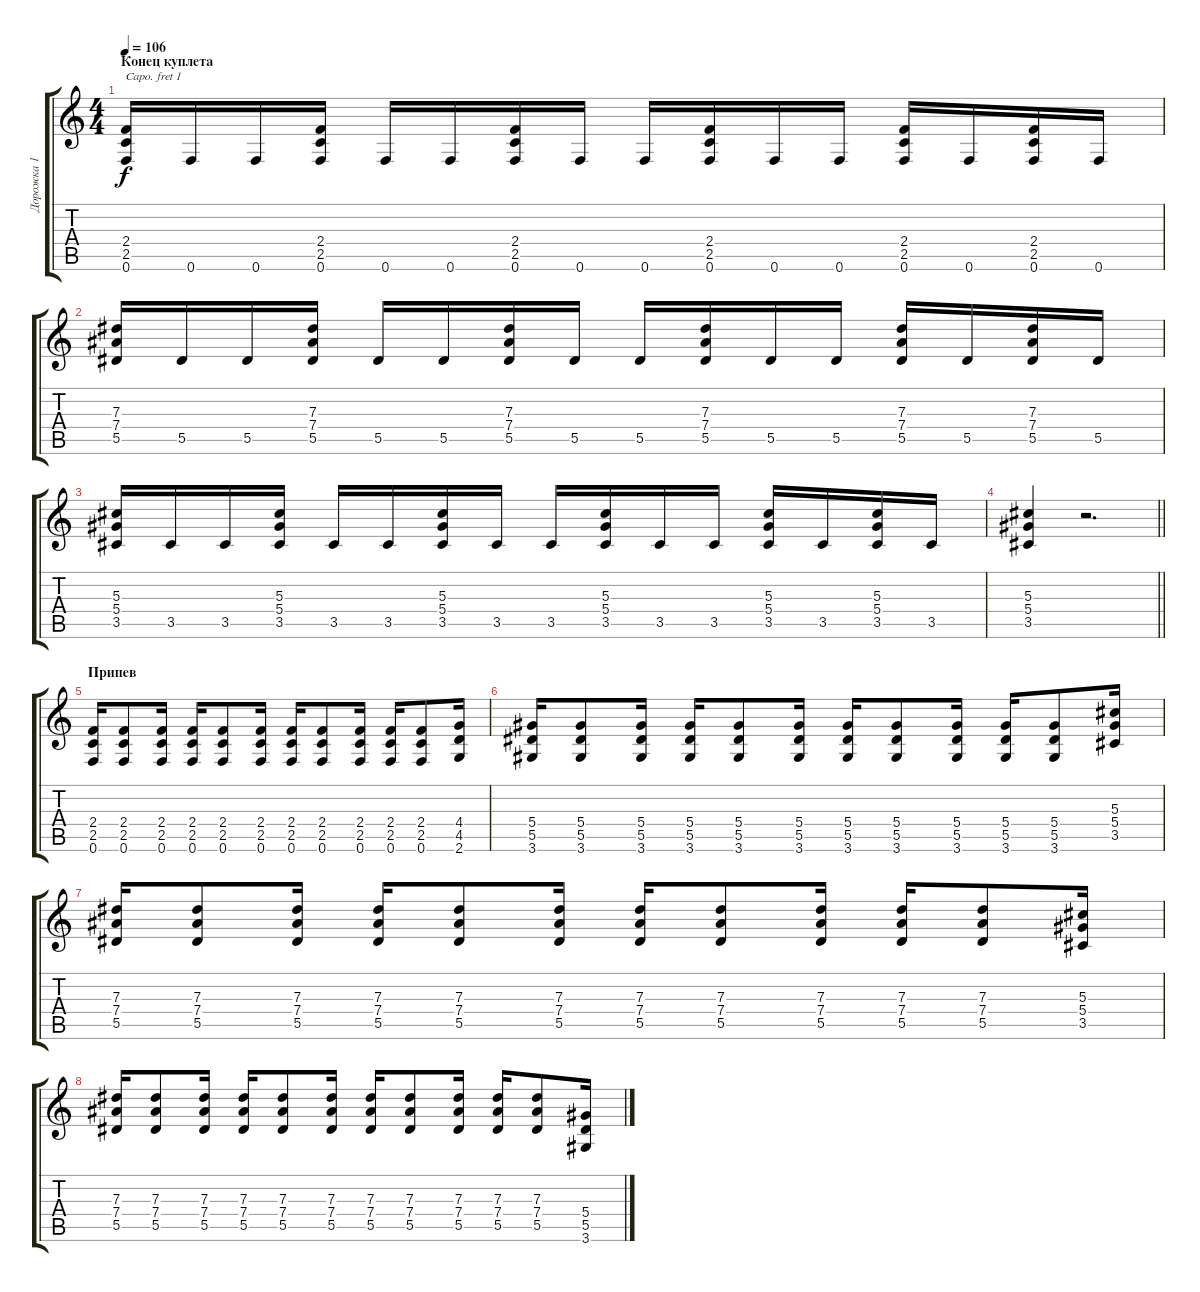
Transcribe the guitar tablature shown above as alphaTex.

\track ("Дорожка 1" "Дорожка 1") {instrument distortionguitar}
\staff {score tabs}
\capo 1
\tuning (E4 B3 G3 D3 A2 E2) {hide}
\ts (4 4)
\section ("" "Конец куплета")
\tempo 106
\clef g2
\ks c
(2.4 2.5 0.6).16{dy f} 0.6.16 0.6.16 (2.4 2.5 0.6).16 0.6.16 0.6.16 (2.4 2.5 0.6).16 0.6.16 0.6.16 (2.4 2.5 0.6).16 0.6.16 0.6.16 (2.4 2.5 0.6).16 0.6.16 (2.4 2.5 0.6).16 0.6.16 |
(7.3 7.4 5.5).16 5.5.16 5.5.16 (7.3 7.4 5.5).16 5.5.16 5.5.16 (7.3 7.4 5.5).16 5.5.16 5.5.16 (7.3 7.4 5.5).16 5.5.16 5.5.16 (7.3 7.4 5.5).16 5.5.16 (7.3 7.4 5.5).16 5.5.16 |
(5.3 5.4 3.5).16 3.5.16 3.5.16 (5.3 5.4 3.5).16 3.5.16 3.5.16 (5.3 5.4 3.5).16 3.5.16 3.5.16 (5.3 5.4 3.5).16 3.5.16 3.5.16 (5.3 5.4 3.5).16 3.5.16 (5.3 5.4 3.5).16 3.5.16 |
\barLineRight lightlight
(5.3 5.4 3.5).4 r.2{d} |
\section ("" "Припев")
(2.4 2.5 0.6).16 (2.4 2.5 0.6).8 (2.4 2.5 0.6).16 (2.4 2.5 0.6).16 (2.4 2.5 0.6).8 (2.4 2.5 0.6).16 (2.4 2.5 0.6).16 (2.4 2.5 0.6).8 (2.4 2.5 0.6).16 (2.4 2.5 0.6).16 (2.4 2.5 0.6).8 (4.4 4.5 2.6).16 |
(5.4 5.5 3.6).16 (5.4 5.5 3.6).8 (5.4 5.5 3.6).16 (5.4 5.5 3.6).16 (5.4 5.5 3.6).8 (5.4 5.5 3.6).16 (5.4 5.5 3.6).16 (5.4 5.5 3.6).8 (5.4 5.5 3.6).16 (5.4 5.5 3.6).16 (5.4 5.5 3.6).8 (5.3 5.4 3.5).16 |
(7.3 7.4 5.5).16 (7.3 7.4 5.5).8 (7.3 7.4 5.5).16 (7.3 7.4 5.5).16 (7.3 7.4 5.5).8 (7.3 7.4 5.5).16 (7.3 7.4 5.5).16 (7.3 7.4 5.5).8 (7.3 7.4 5.5).16 (7.3 7.4 5.5).16 (7.3 7.4 5.5).8 (5.3 5.4 3.5).16 |
(7.3 7.4 5.5).16 (7.3 7.4 5.5).8 (7.3 7.4 5.5).16 (7.3 7.4 5.5).16 (7.3 7.4 5.5).8 (7.3 7.4 5.5).16 (7.3 7.4 5.5).16 (7.3 7.4 5.5).8 (7.3 7.4 5.5).16 (7.3 7.4 5.5).16 (7.3 7.4 5.5).8 (5.4 5.5 3.6).16
